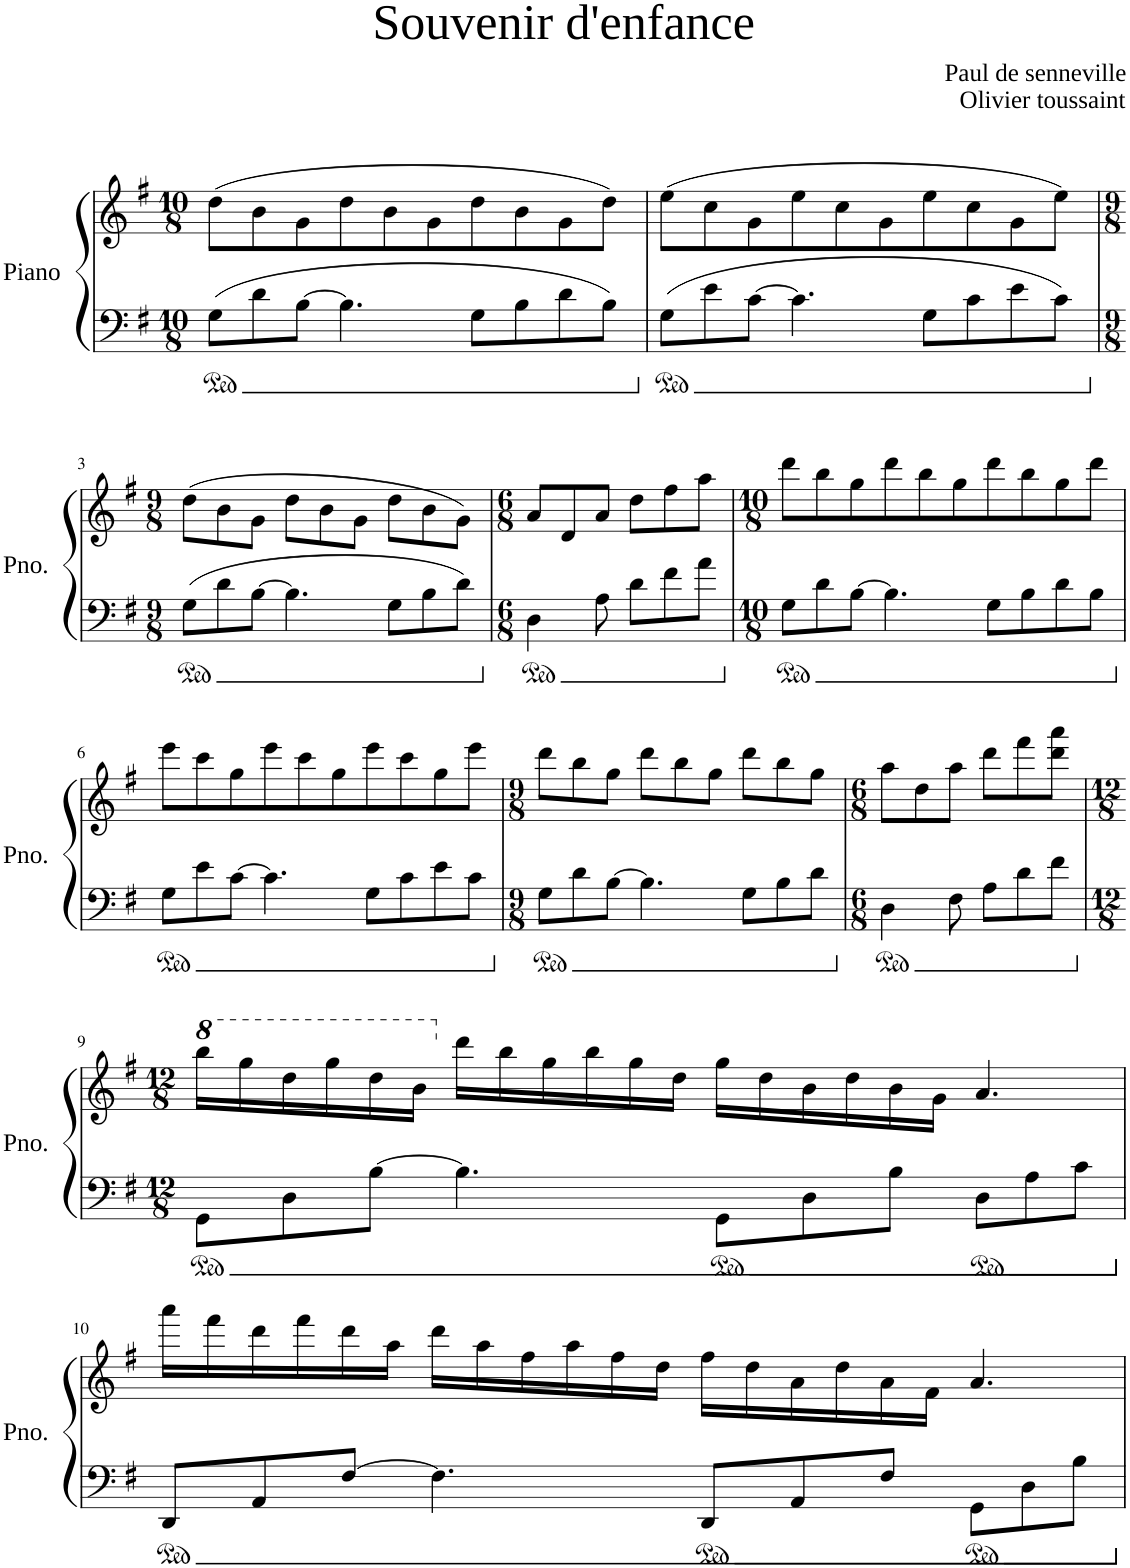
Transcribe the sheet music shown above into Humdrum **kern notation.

**kern	**kern
*part1	*part1
*staff2	*staff1
*I"Piano	*
*I'Pno.	*
*clefF4	*clefG2
*k[f#]	*k[f#]
*M10/8	*M10/8
=1	=1
8G\L	(8dd\L
8d\	8b\
[8B\J	8g\
4.B\]	8dd\
.	8b\
.	8g\
8G\L	8dd\
8B\	8b\
8d\	8g\
8B\J	8dd\J)
=2	=2
8G\L	(8ee\L
8e\	8cc\
[8c\J	8g\
4.c\]	8ee\
.	8cc\
.	8g\
8G\L	8ee\
8c\	8cc\
8e\	8g\
8c\J	8ee\J)
!!LO:LB:g=z
=3	=3
*M9/8	*M9/8
8G\L	(8dd\L
8d\	8b\
[8B\J	8g\J
4.B\]	8dd\L
.	8b\
.	8g\J
8G\L	8dd\L
8B\	8b\
8d\J	8g\J)
=4	=4
*M6/8	*M6/8
4D\	8a/L
.	8d/
8A\	8a/J
8d\L	8dd\L
8f#\	8ff#\
8a\J	8aa\J
=5	=5
*M10/8	*M10/8
8G\L	8ddd\L
8d\	8bb\
[8B\J	8gg\
4.B\]	8ddd\
.	8bb\
.	8gg\
8G\L	8ddd\
8B\	8bb\
8d\	8gg\
8B\J	8ddd\J
!!LO:LB:g=z
=6	=6
8G\L	8eee\L
8e\	8ccc\
[8c\J	8gg\
4.c\]	8eee\
.	8ccc\
.	8gg\
8G\L	8eee\
8c\	8ccc\
8e\	8gg\
8c\J	8eee\J
=7	=7
*M9/8	*M9/8
8G\L	8ddd\L
8d\	8bb\
[8B\J	8gg\J
4.B\]	8ddd\L
.	8bb\
.	8gg\J
8G\L	8ddd\L
8B\	8bb\
8d\J	8gg\J
=8	=8
*M6/8	*M6/8
4D\	8aa\L
.	8dd\
8F#\	8aa\J
8A\L	8ddd\L
8d\	8fff#\
8f#\J	8ddd\ 8aaa\J
!!LO:LB:g=z
=9	=9
*M12/8	*M12/8
*	*8va
8GG\L	16bbb\LL
.	16ggg\
8D\	16ddd\
.	16ggg\
[8B\J	16ddd\
.	16bb\JJ
*	*X8va
4.B\]	16ddd\LL
.	16bb\
.	16gg\
.	16bb\
.	16gg\
.	16dd\JJ
8GG\L	16gg\LL
.	16dd\
8D\	16b\
.	16dd\
8B\J	16b\
.	16g\JJ
8D\L	4.a/
8A\	.
8c\J	.
!!LO:LB:g=z
=10	=10
8DD/L	16aaa\LL
.	16fff#\
8AA/	16ddd\
.	16fff#\
[8F#/J	16ddd\
.	16aa\JJ
4.F#\]	16ddd\LL
.	16aa\
.	16ff#\
.	16aa\
.	16ff#\
.	16dd\JJ
8DD/L	16ff#\LL
.	16dd\
8AA/	16a\
.	16dd\
8F#/J	16a\
.	16f#\JJ
8GG\L	4.a/
8D\	.
8B\J	.
=	=
*-	*-
